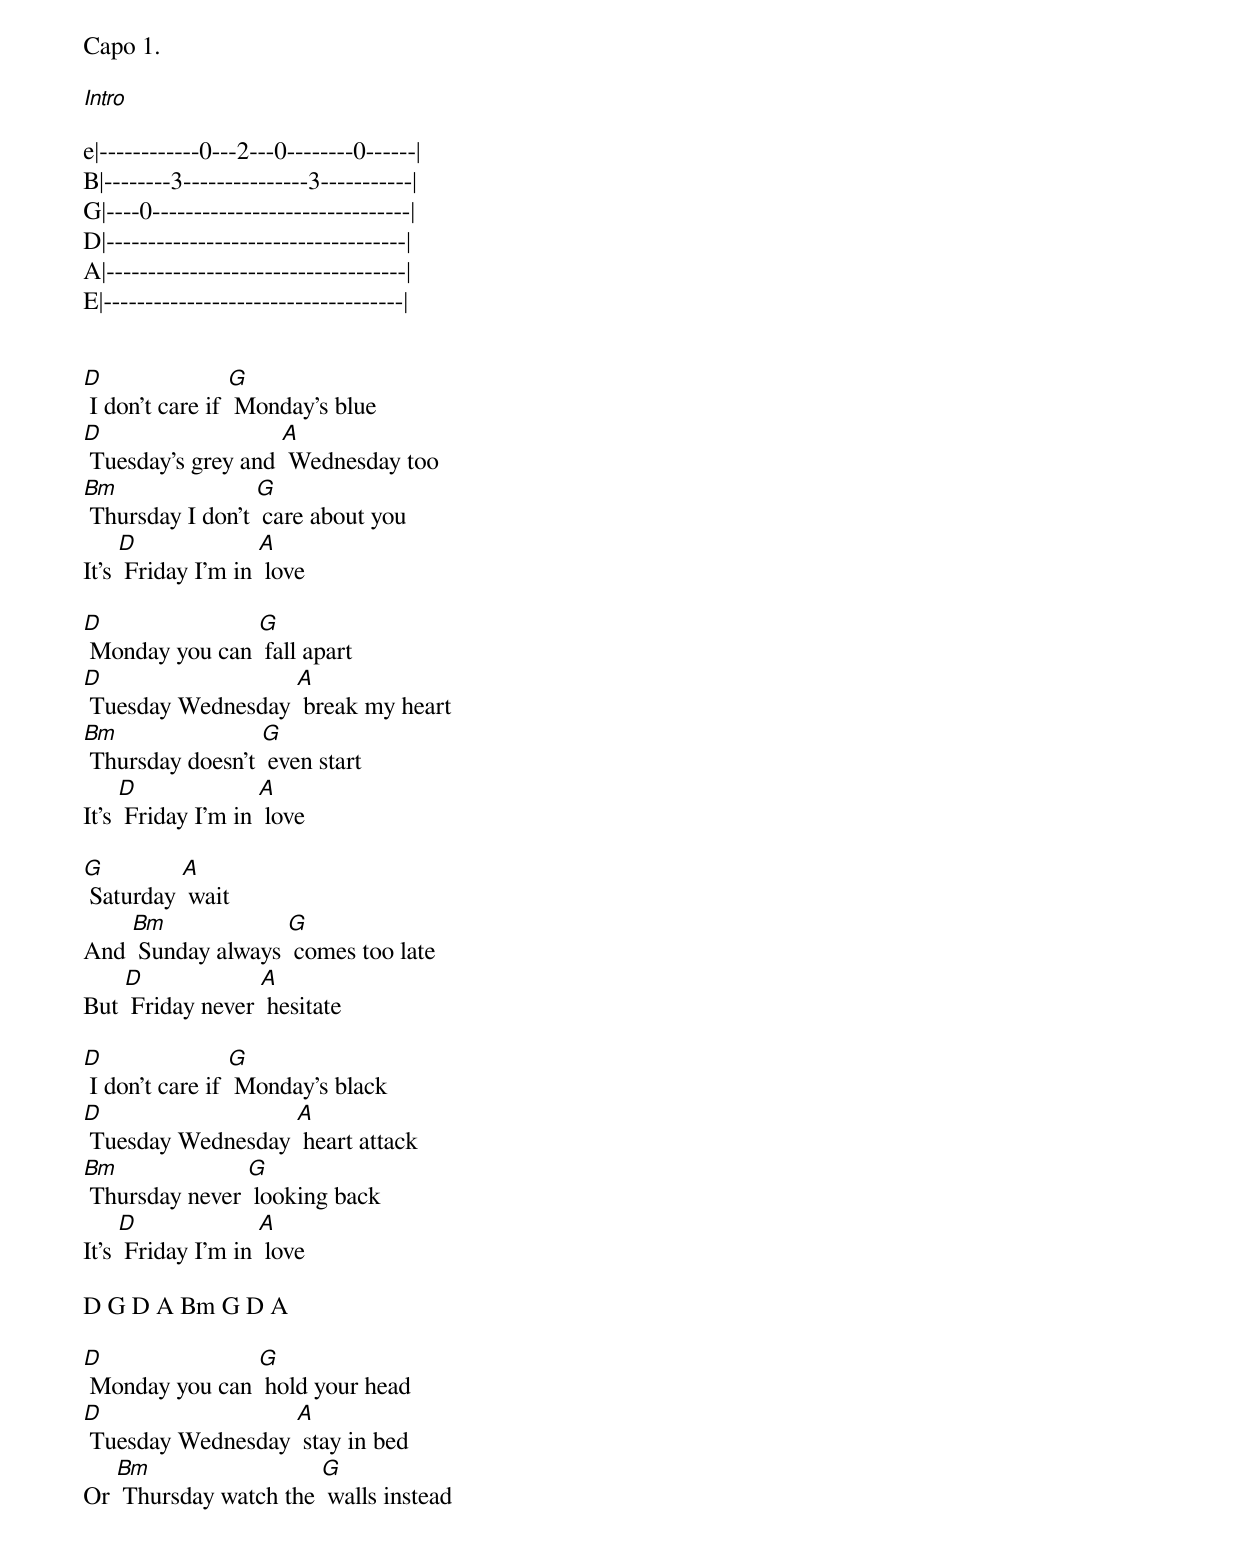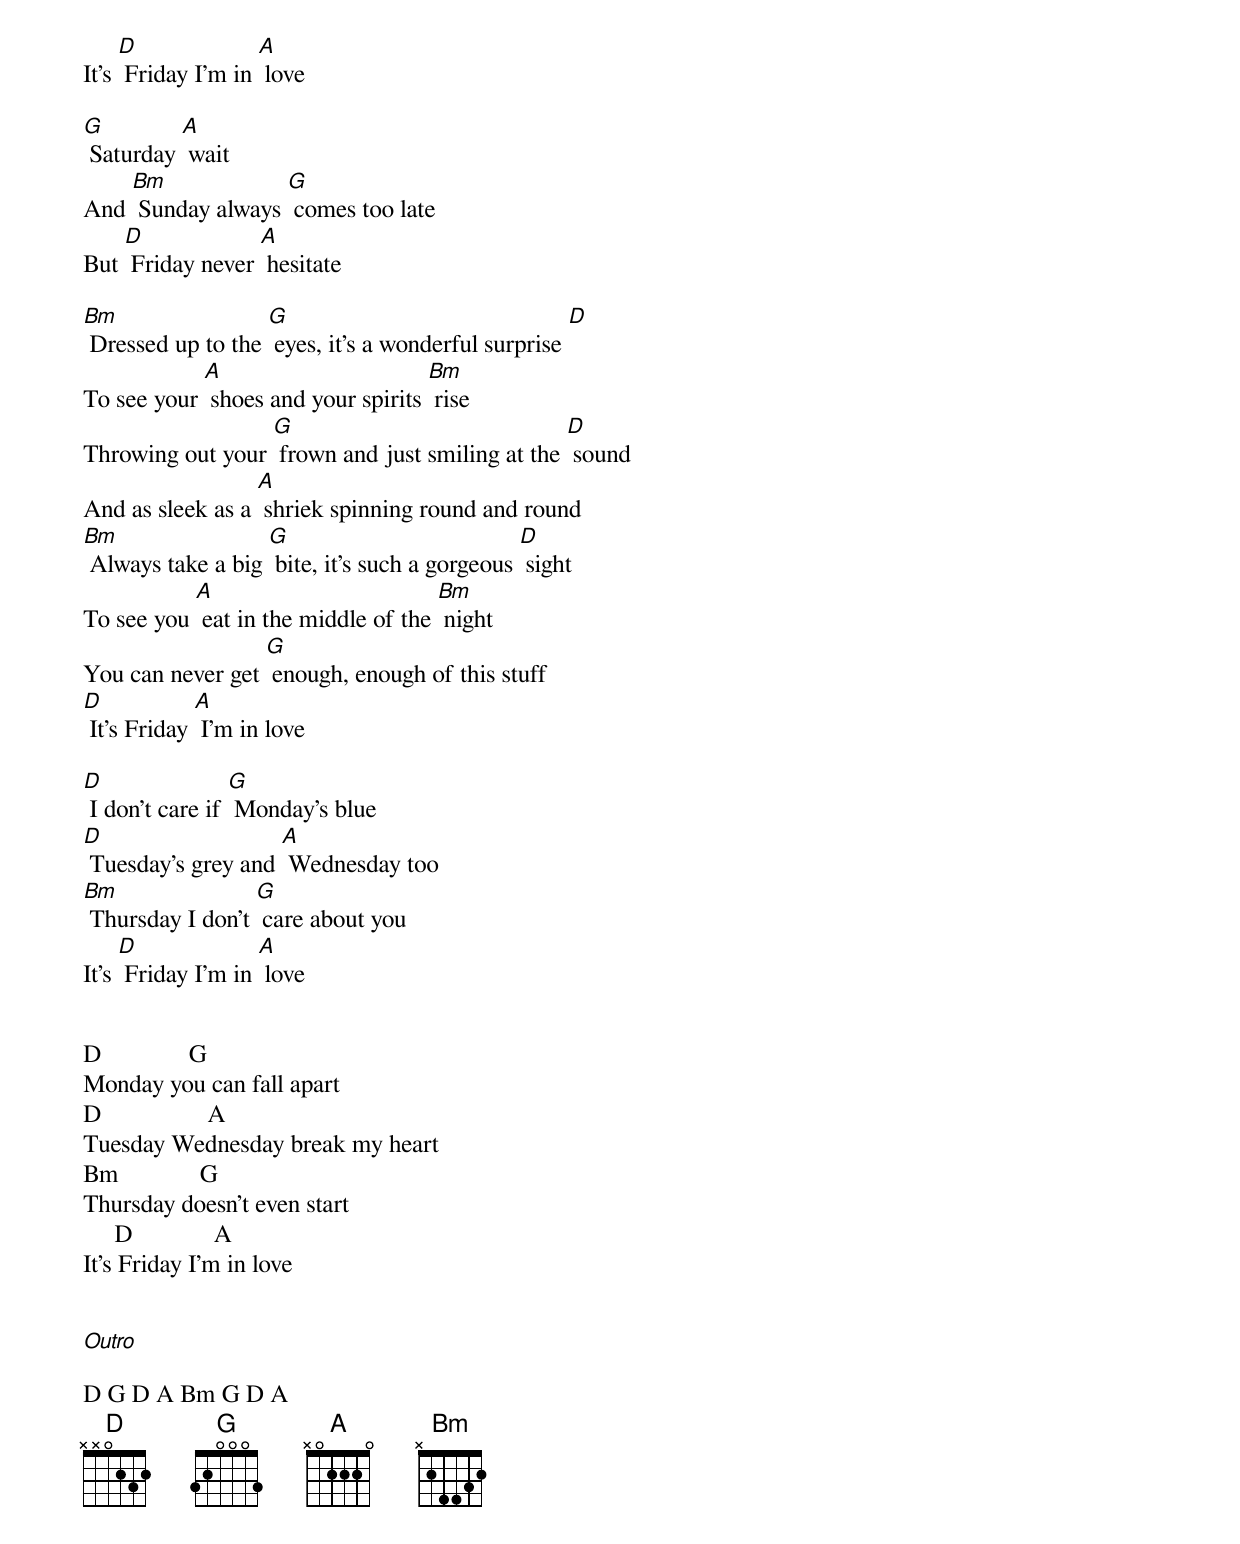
Capo 1.

[Intro]

e|------------0---2---0--------0------|
B|--------3---------------3-----------|
G|----0-------------------------------|
D|------------------------------------|
A|------------------------------------|
E|------------------------------------|


[D] I don't care if [G] Monday's blue
[D] Tuesday's grey and [A] Wednesday too
[Bm] Thursday I don't [G] care about you
It's [D] Friday I'm in [A] love

[D] Monday you can [G] fall apart
[D] Tuesday Wednesday [A] break my heart
[Bm] Thursday doesn't [G] even start
It's [D] Friday I'm in [A] love

[G] Saturday [A] wait
And [Bm] Sunday always [G] comes too late
But [D] Friday never [A] hesitate

[D] I don't care if [G] Monday's black
[D] Tuesday Wednesday [A] heart attack
[Bm] Thursday never [G] looking back
It's [D] Friday I'm in [A] love

D G D A Bm G D A

[D] Monday you can [G] hold your head
[D] Tuesday Wednesday [A] stay in bed
Or [Bm] Thursday watch the [G] walls instead
It's [D] Friday I'm in [A] love

[G] Saturday [A] wait
And [Bm] Sunday always [G] comes too late
But [D] Friday never [A] hesitate

[Bm] Dressed up to the [G] eyes, it's a wonderful surprise [D]
To see your [A] shoes and your spirits [Bm] rise
Throwing out your [G] frown and just smiling at the [D] sound
And as sleek as a [A] shriek spinning round and round
[Bm] Always take a big [G] bite, it's such a gorgeous [D] sight
To see you [A] eat in the middle of the [Bm] night
You can never get [G] enough, enough of this stuff
[D] It's Friday [A] I'm in love

[D] I don't care if [G] Monday's blue
[D] Tuesday's grey and [A] Wednesday too
[Bm] Thursday I don't [G] care about you
It's [D] Friday I'm in [A] love


D              G
Monday you can fall apart
D                 A
Tuesday Wednesday break my heart
Bm             G
Thursday doesn't even start
     D             A
It's Friday I'm in love


[Outro]

D G D A Bm G D A
